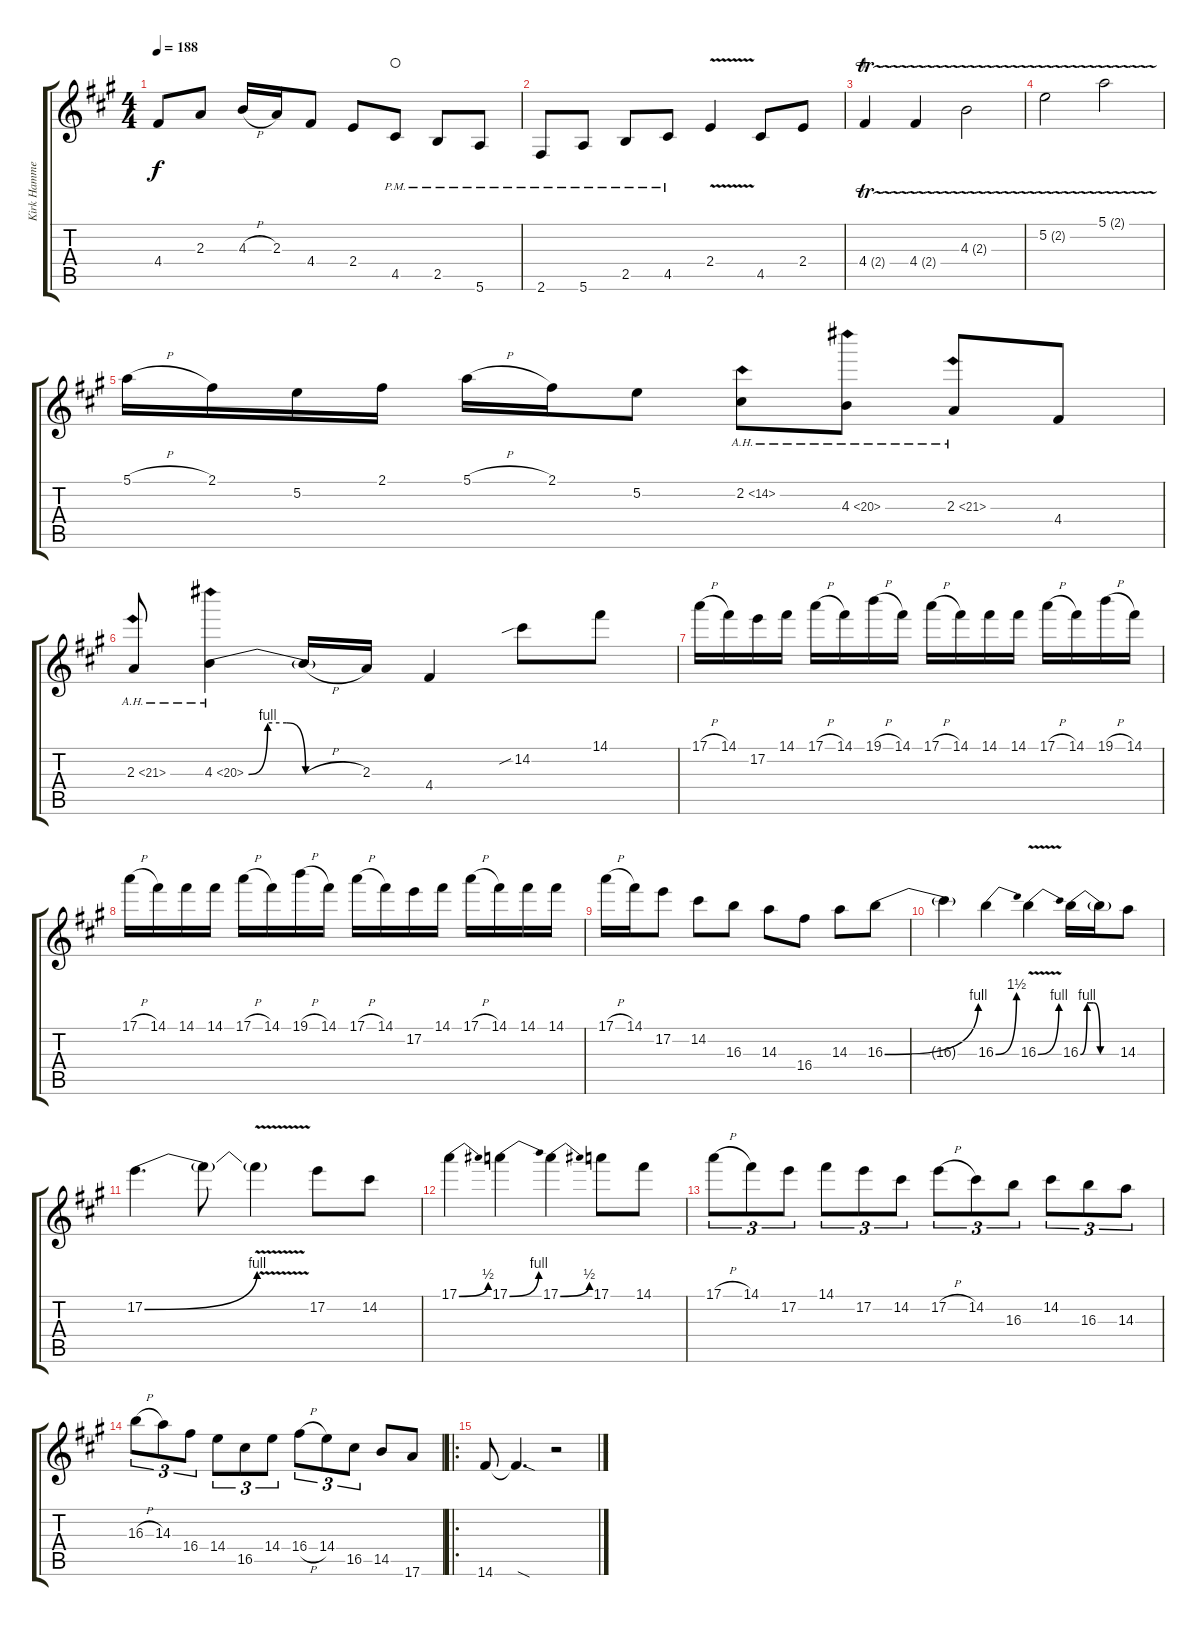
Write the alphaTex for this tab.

\track ("Kirk Hammett (Solo)" "Kirk Hamme") {instrument distortionguitar}
\staff {score tabs}
\tuning (E4 B3 G3 D3 A2 E2) {hide}
\ts (4 4)
\tempo 188
\clef g2
\ks a
4.4.8{dy f} 2.3.8 4.3{h}.16 2.3.16 4.4.8 2.4.8 4.5{pm}.8{waho} 2.5{pm}.8 5.6{pm}.8 |
2.6{pm}.8 5.6{pm}.8 2.5{pm}.8 4.5{pm}.8 2.4{v}.4 4.5.8 2.4.8 |
4.4{tr (2 16)}.4{wahc} 4.4{tr (2 16)}.4 4.3{tr (2 16)}.2 |
5.2{tr (2 16)}.2 5.1{tr (2 16)}.2 |
5.1{h}.16 2.1.16 5.2.16 2.1.16 5.1{h}.16 2.1.16 5.2.8 2.2{ah 12}.8 4.3{ah 16}.8 2.3{ah 19}.8 4.4.8 |
2.3{ah 19}.8 4.3{be (custom 0 0 10 4 20 4 30 0 60 0) ah 16}.4 4.3{h t}.16 2.3.16 4.4.4 14.2{sib}.8 14.1.8 |
17.1{h}.16 14.1.16 17.2.16 14.1.16 17.1{h}.16 14.1.16 19.1{h}.16 14.1.16 17.1{h}.16 14.1.16 14.1.16 14.1.16 17.1{h}.16 14.1.16 19.1{h}.16 14.1.16 |
17.1{h}.16 14.1.16 14.1.16 14.1.16 17.1{h}.16 14.1.16 19.1{h}.16 14.1.16 17.1{h}.16 14.1.16 17.2.16 14.1.16 17.1{h}.16 14.1.16 14.1.16 14.1.16 |
17.1{h}.16 14.1.16 17.2.8 14.2.8 16.3.8 14.3.8 16.4.8 14.3.8 16.3{be (bend 0 0 60 4)}.8 |
16.3{t}.4 16.3{be (bend 0 0 60 6)}.4 16.3{be (bend 0 0 60 4) v}.4 16.3{be (custom 0 0 10 4 20 4 30 0 60 0)}.16 16.3{t}.16 14.3.8 |
17.2{be (bend 0 0 60 4)}.4{d} 17.2{t}.8 17.2{v t}.4 17.2.8 14.2.8 |
17.1{be (bend 0 0 60 2)}.4 17.1{be (bend 0 0 60 4)}.4 17.1{be (bend 0 0 60 2)}.4 17.1.8 14.1.8 |
17.1{h}.8{tu (3 2)} 14.1.8{tu (3 2)} 17.2.8{tu (3 2)} 14.1.8{tu (3 2)} 17.2.8{tu (3 2)} 14.2.8{tu (3 2)} 17.2{h}.8{tu (3 2)} 14.2.8{tu (3 2)} 16.3.8{tu (3 2)} 14.2.8{tu (3 2)} 16.3.8{tu (3 2)} 14.3.8{tu (3 2)} |
16.3{h}.8{tu (3 2)} 14.3.8{tu (3 2)} 16.4.8{tu (3 2)} 14.4.8{tu (3 2)} 16.5.8{tu (3 2)} 14.4.8{tu (3 2)} 16.4{h}.8{tu (3 2)} 14.4.8{tu (3 2)} 16.5.8{tu (3 2)} 14.5.8 17.6.8 |
\ro
14.6.8 14.6{sod t}.4{d} r.2{volume 0}
